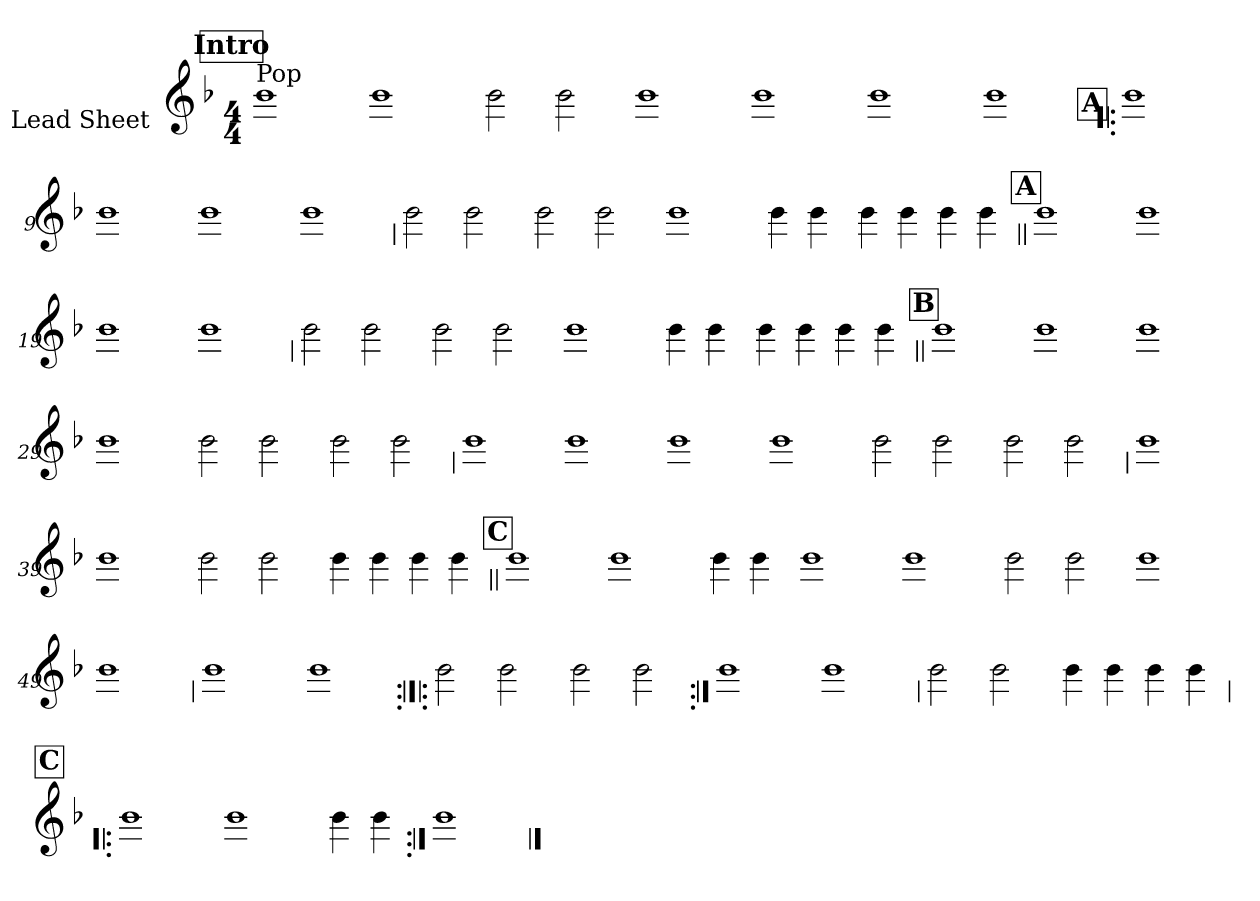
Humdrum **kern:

**kern
*part1
*staff1
*I"Lead Sheet
*stria0
*clefG2
*k[b-]
*F:
*M4/4
*MM129
!!LO:REH:place=s1:a:t=Intro
=1||
!LO:TX:a:t=Pop
1b-
=2-
1b-
=3-
2b-
2b-
=4-
1b-
=5-
1b-
=6-
1b-
=7-
1b-
!!LO:LB:g=z
!!LO:REH:place=s1:a:t=A
=8!|:
1b-
=9-
1b-
=10-
1b-
=11-
1b-
!!LO:LB:g=z
=12
2b-
2b-
=13-
2b-
2b-
=14-
1b-
=15-
4b-
4b-
=16-
4b-
4b-
4b-
4b-
!!LO:LB:g=z
!!LO:REH:place=s1:a:t=A
=17||
1b-
=18-
1b-
=19-
1b-
=20-
1b-
!!LO:LB:g=z
=21
2b-
2b-
=22-
2b-
2b-
=23-
1b-
=24-
4b-
4b-
=25-
4b-
4b-
4b-
4b-
!!LO:LB:g=z
!!LO:REH:place=s1:a:t=B
=26||
1b-
=27-
1b-
=28-
1b-
=29-
1b-
=30-
2b-
2b-
=31-
2b-
2b-
!!LO:LB:g=z
=32
1b-
=33-
1b-
=34-
1b-
=35-
1b-
=36-
2b-
2b-
=37-
2b-
2b-
!!LO:LB:g=z
=38
1b-
=39-
1b-
=40-
2b-
2b-
=41-
4b-
4b-
4b-
4b-
!!LO:LB:g=z
!!LO:REH:place=s1:a:t=C
=42||
1b-
=43-
1b-
=44-
4b-
4b-
=45-
1b-
=46-
1b-
=47-
2b-
2b-
=48-
1b-
=49-
1b-
!!LO:LB:g=z
=50
1b-
=51-
1b-
!!LO:LB:g=z
=52:|!|:
2b-
2b-
=53-
2b-
2b-
=54:|!
1b-
=55-
1b-
!!LO:LB:g=z
=56
2b-
2b-
=57-
4b-
4b-
4b-
4b-
!!LO:REH:place=s1:a:t=C
=58!|:
1b-
=59-
1b-
=60-
4b-
4b-
=61:|!
1b-
==
*-
